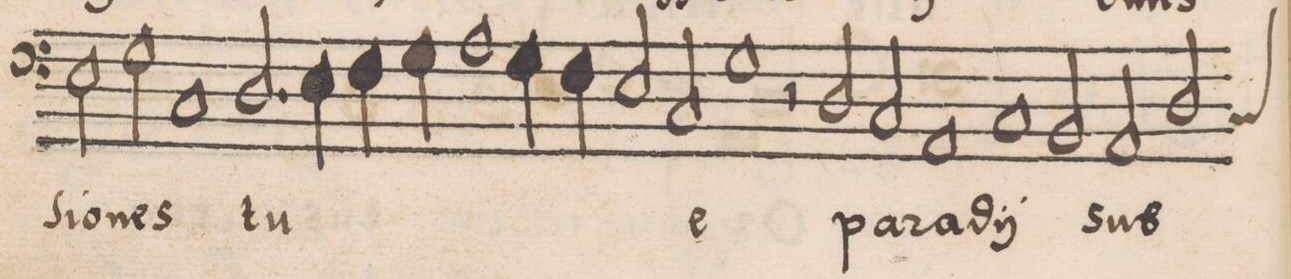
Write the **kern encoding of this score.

**kern	**text
*I"BASSVS	*
*clefF4	*
*k[]	*
*met(C)	*
*M2/1	*
2E\	-ſi-
2G\	-o-
1C	-nes
=27-	=27-
2.D/	tu-
4E\	.
4F\	.
4G\	.
1A\	.
=28-	=28-
4G\	.
4F\	.
2E/	.
2C/	-e
=29-	=29-
1G	.
2r	.
2D/	pa-
=30-	=30-
2C/	-ra-
1AA	-dij-
1C/	.
=31-	=31-
2BB/	.
2AA/	-sus
*custos:C	*
2D/	.
=32-	=32-
*	*ij
*-	*-
